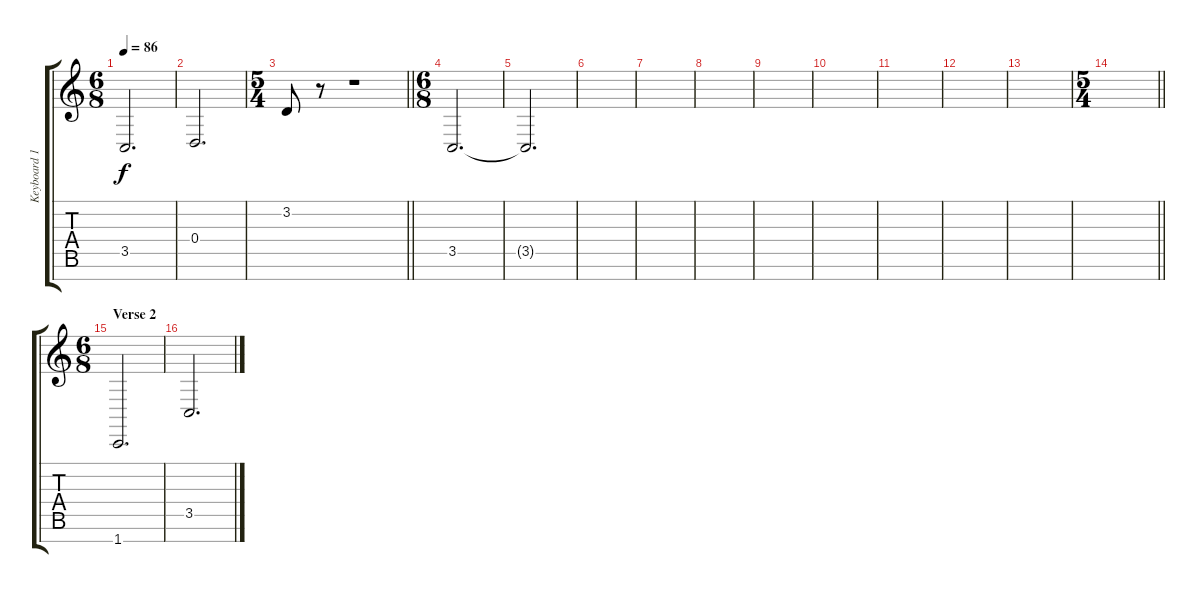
\track ("Keyboard 1" "Keyboard 1") {instrument choiraahs}
\staff {score tabs}
\tuning (E4 B3 G3 D3 A2 E2 B1) {hide}
\ts (6 8)
\tempo 86
\clef g2
\ks c
3.5.2{d dy f} |
0.4.2{d} |
\ts (5 4)
\barLineRight lightlight
3.2.8 r.8 r.1 |
\ts (6 8)
3.5.2{d} |
3.5{t}.2{d} |
|
|
|
|
|
|
|
|
\ts (5 4)
\barLineRight lightlight
|
\ts (6 8)
\section ("" "Verse 2")
1.7.2{d} |
3.5.2{d}
